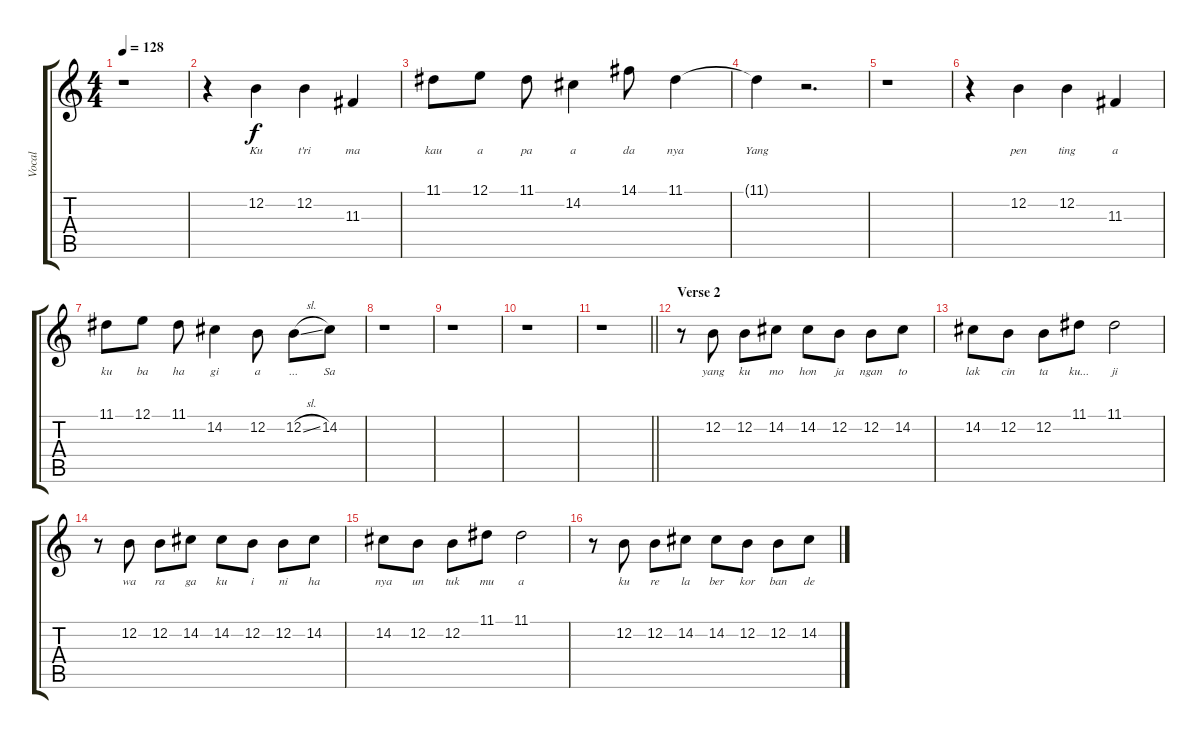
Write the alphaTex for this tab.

\track ("Vocal" "Vocal") {instrument oboe}
\staff {score tabs}
\tuning (E4 B3 G3 D3 A2 E2) {hide}
\ts (4 4)
\tempo 128
\clef g2
\ks c
r.1{dy f} |
r.4 12.2.4{lyrics (0 "Ku") lyrics (1 "") lyrics (2 "") lyrics (3 "") lyrics (4 "")} 12.2.4{lyrics (0 "t'ri") lyrics (1 "") lyrics (2 "") lyrics (3 "") lyrics (4 "")} 11.3.4{lyrics (0 "ma") lyrics (1 "") lyrics (2 "") lyrics (3 "") lyrics (4 "")} |
11.1.8{lyrics (0 "kau") lyrics (1 "") lyrics (2 "") lyrics (3 "") lyrics (4 "")} 12.1.8{lyrics (0 "a") lyrics (1 "") lyrics (2 "") lyrics (3 "") lyrics (4 "")} 11.1.8{lyrics (0 "pa") lyrics (1 "") lyrics (2 "") lyrics (3 "") lyrics (4 "")} 14.2.4{lyrics (0 "a") lyrics (1 "") lyrics (2 "") lyrics (3 "") lyrics (4 "")} 14.1.8{lyrics (0 "da") lyrics (1 "") lyrics (2 "") lyrics (3 "") lyrics (4 "")} 11.1.4{lyrics (0 "nya") lyrics (1 "") lyrics (2 "") lyrics (3 "") lyrics (4 "")} |
11.1{t}.4{lyrics (0 "Yang") lyrics (1 "") lyrics (2 "") lyrics (3 "") lyrics (4 "")} r.2{d} |
r.1 |
r.4 12.2.4{lyrics (0 "pen") lyrics (1 "") lyrics (2 "") lyrics (3 "") lyrics (4 "")} 12.2.4{lyrics (0 "ting") lyrics (1 "") lyrics (2 "") lyrics (3 "") lyrics (4 "")} 11.3.4{lyrics (0 "a") lyrics (1 "") lyrics (2 "") lyrics (3 "") lyrics (4 "")} |
11.1.8{lyrics (0 "ku") lyrics (1 "") lyrics (2 "") lyrics (3 "") lyrics (4 "")} 12.1.8{lyrics (0 "ba") lyrics (1 "") lyrics (2 "") lyrics (3 "") lyrics (4 "")} 11.1.8{lyrics (0 "ha") lyrics (1 "") lyrics (2 "") lyrics (3 "") lyrics (4 "")} 14.2.4{lyrics (0 "gi") lyrics (1 "") lyrics (2 "") lyrics (3 "") lyrics (4 "")} 12.2.8{lyrics (0 "a") lyrics (1 "") lyrics (2 "") lyrics (3 "") lyrics (4 "")} 12.2{sl}.8{lyrics (0 "...") lyrics (1 "") lyrics (2 "") lyrics (3 "") lyrics (4 "")} 14.2.8{lyrics (0 "Sa") lyrics (1 "") lyrics (2 "") lyrics (3 "") lyrics (4 "")} |
r.1 |
r.1 |
r.1 |
\barLineRight lightlight
r.1 |
\section ("" "Verse 2")
r.8 12.2.8{lyrics (0 "yang") lyrics (1 "") lyrics (2 "") lyrics (3 "") lyrics (4 "")} 12.2.8{lyrics (0 "ku") lyrics (1 "") lyrics (2 "") lyrics (3 "") lyrics (4 "")} 14.2.8{lyrics (0 "mo") lyrics (1 "") lyrics (2 "") lyrics (3 "") lyrics (4 "")} 14.2.8{lyrics (0 "hon") lyrics (1 "") lyrics (2 "") lyrics (3 "") lyrics (4 "")} 12.2.8{lyrics (0 "ja") lyrics (1 "") lyrics (2 "") lyrics (3 "") lyrics (4 "")} 12.2.8{lyrics (0 "ngan") lyrics (1 "") lyrics (2 "") lyrics (3 "") lyrics (4 "")} 14.2.8{lyrics (0 "to") lyrics (1 "") lyrics (2 "") lyrics (3 "") lyrics (4 "")} |
14.2.8{lyrics (0 "lak") lyrics (1 "") lyrics (2 "") lyrics (3 "") lyrics (4 "")} 12.2.8{lyrics (0 "cin") lyrics (1 "") lyrics (2 "") lyrics (3 "") lyrics (4 "")} 12.2.8{lyrics (0 "ta") lyrics (1 "") lyrics (2 "") lyrics (3 "") lyrics (4 "")} 11.1.8{lyrics (0 "ku...") lyrics (1 "") lyrics (2 "") lyrics (3 "") lyrics (4 "")} 11.1.2{lyrics (0 "ji") lyrics (1 "") lyrics (2 "") lyrics (3 "") lyrics (4 "")} |
r.8 12.2.8{lyrics (0 "wa") lyrics (1 "") lyrics (2 "") lyrics (3 "") lyrics (4 "")} 12.2.8{lyrics (0 "ra") lyrics (1 "") lyrics (2 "") lyrics (3 "") lyrics (4 "")} 14.2.8{lyrics (0 "ga") lyrics (1 "") lyrics (2 "") lyrics (3 "") lyrics (4 "")} 14.2.8{lyrics (0 "ku") lyrics (1 "") lyrics (2 "") lyrics (3 "") lyrics (4 "")} 12.2.8{lyrics (0 "i") lyrics (1 "") lyrics (2 "") lyrics (3 "") lyrics (4 "")} 12.2.8{lyrics (0 "ni") lyrics (1 "") lyrics (2 "") lyrics (3 "") lyrics (4 "")} 14.2.8{lyrics (0 "ha") lyrics (1 "") lyrics (2 "") lyrics (3 "") lyrics (4 "")} |
14.2.8{lyrics (0 "nya") lyrics (1 "") lyrics (2 "") lyrics (3 "") lyrics (4 "")} 12.2.8{lyrics (0 "un") lyrics (1 "") lyrics (2 "") lyrics (3 "") lyrics (4 "")} 12.2.8{lyrics (0 "tuk") lyrics (1 "") lyrics (2 "") lyrics (3 "") lyrics (4 "")} 11.1.8{lyrics (0 "mu") lyrics (1 "") lyrics (2 "") lyrics (3 "") lyrics (4 "")} 11.1.2{lyrics (0 "a") lyrics (1 "") lyrics (2 "") lyrics (3 "") lyrics (4 "")} |
r.8 12.2.8{lyrics (0 "ku") lyrics (1 "") lyrics (2 "") lyrics (3 "") lyrics (4 "")} 12.2.8{lyrics (0 "re") lyrics (1 "") lyrics (2 "") lyrics (3 "") lyrics (4 "")} 14.2.8{lyrics (0 "la") lyrics (1 "") lyrics (2 "") lyrics (3 "") lyrics (4 "")} 14.2.8{lyrics (0 "ber") lyrics (1 "") lyrics (2 "") lyrics (3 "") lyrics (4 "")} 12.2.8{lyrics (0 "kor") lyrics (1 "") lyrics (2 "") lyrics (3 "") lyrics (4 "")} 12.2.8{lyrics (0 "ban") lyrics (1 "") lyrics (2 "") lyrics (3 "") lyrics (4 "")} 14.2.8{lyrics (0 "de") lyrics (1 "") lyrics (2 "") lyrics (3 "") lyrics (4 "")}
